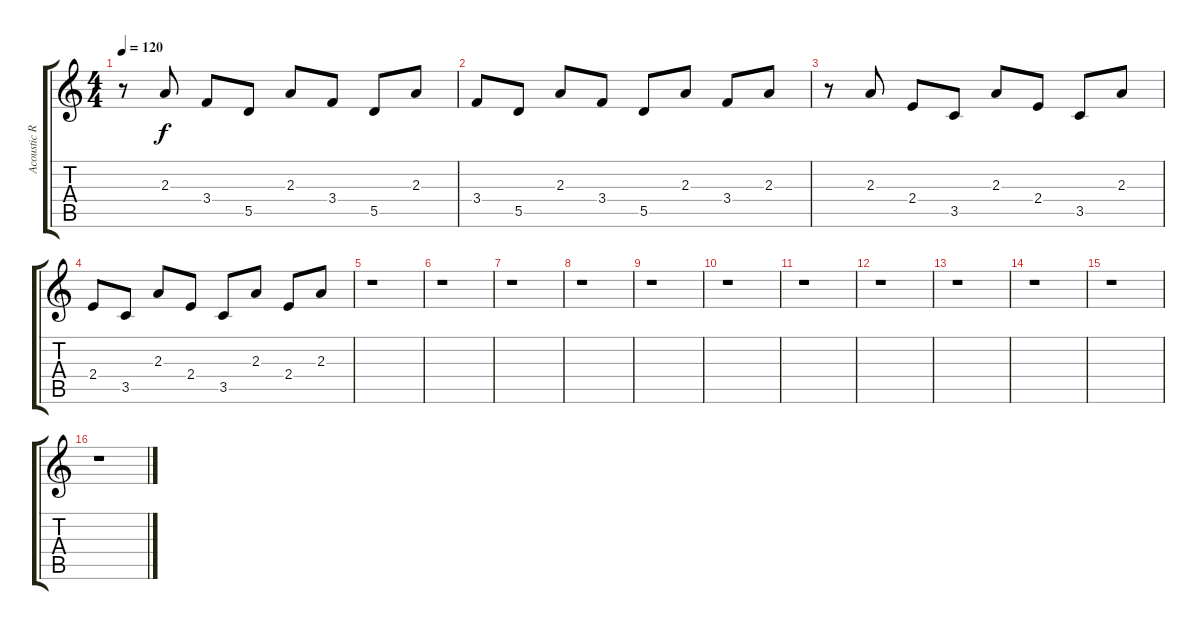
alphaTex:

\track ("Acoustic Riff Guitar" "Acoustic R") {instrument electricguitarjazz}
\staff {score tabs}
\tuning (E4 B3 G3 D3 A2 E2) {hide}
\ts (4 4)
\tempo 120
\clef g2
\ks c
r.8{dy f} 2.3.8 3.4.8 5.5.8 2.3.8 3.4.8 5.5.8 2.3.8 |
3.4.8 5.5.8 2.3.8 3.4.8 5.5.8 2.3.8 3.4.8 2.3.8 |
r.8 2.3.8 2.4.8 3.5.8 2.3.8 2.4.8 3.5.8 2.3.8 |
2.4.8 3.5.8 2.3.8 2.4.8 3.5.8 2.3.8 2.4.8 2.3.8 |
r.1 |
r.1 |
r.1 |
r.1 |
r.1 |
r.1 |
r.1 |
r.1 |
r.1 |
r.1 |
r.1 |
r.1
